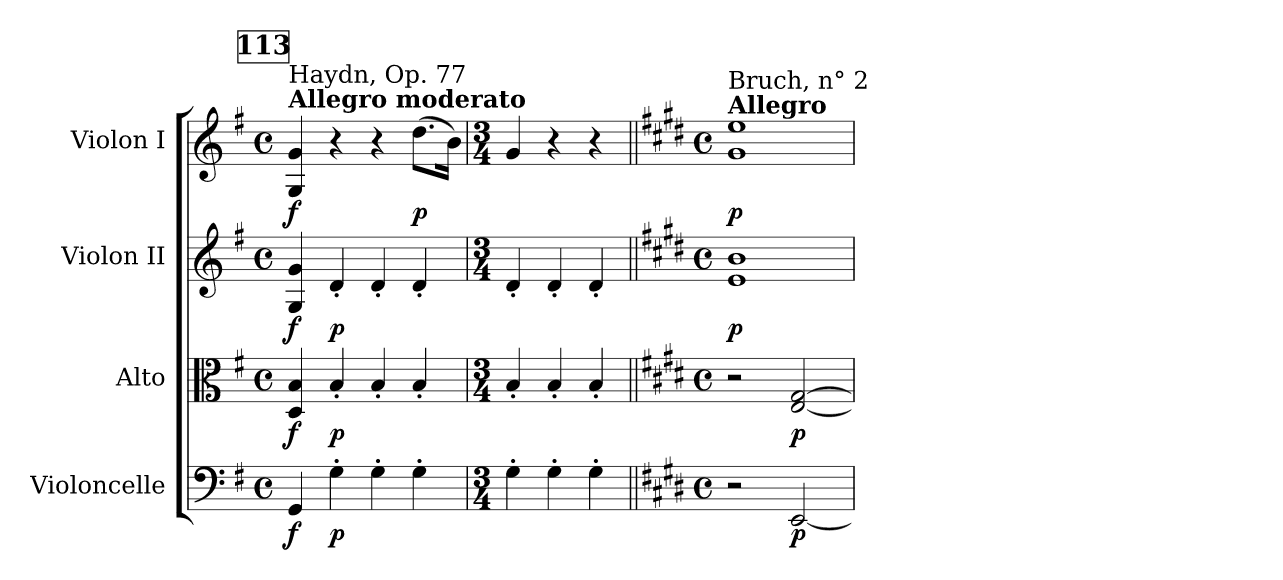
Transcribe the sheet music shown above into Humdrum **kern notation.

**kern	**dynam	**kern	**dynam	**kern	**dynam	**kern	**dynam
*part4	*part4	*part3	*part3	*part2	*part2	*part1	*part1
*staff4	*staff4	*staff3	*staff3	*staff2	*staff2	*staff1	*staff1
*I"Violoncelle	*	*I"Alto	*	*I"Violon II	*	*I"Violon I	*
*I'Vc.	*	*I'Alt.	*	*I'Vln. II	*	*I'Vln. I	*
!!LO:LB:g=z
*clefF4	*	*clefC3	*	*clefG2	*	*clefG2	*
*k[f#]	*	*k[f#]	*	*k[f#]	*	*k[f#]	*
*G:	*	*G:	*	*G:	*	*G:	*
*M4/4	*	*M4/4	*	*M4/4	*	*M4/4	*
*met(c)	*	*met(c)	*	*met(c)	*	*met(c)	*
!!LO:REH:place=s1:a:t=113
=225	=225	=225	=225	=225	=225	=225	=225
!	!	!	!	!	!	!LO:TX:a:B:t=Allegro moderato	!
!	!	!	!	!	!	!LO:TX:a:t=Haydn, Op. 77	!
!	!LO:DY:b	!	!LO:DY:b	!	!LO:DY:b	!	!LO:DY:b
4GG/	f	4B/ 4D/	f	4g/ 4G/	f	4g/ 4G/	f
!	!LO:DY:b	!	!LO:DY:b	!	!LO:DY:b	!	!
4G'>\	p	4B'</	p	4d'</	p	4r	.
4G'>\	.	4B'</	.	4d'</	.	4r	.
!	!	!	!	!	!	!	!LO:DY:b
4G'>\	.	4B'</	.	4d'</	.	(8.dd\L	p
.	.	.	.	.	.	16b\Jk)	.
=226	=226	=226	=226	=226	=226	=226	=226
*M3/4	*	*M3/4	*	*M3/4	*	*M3/4	*
4G'>\	.	4B'</	.	4d'</	.	4g/	.
4G'>\	.	4B'</	.	4d'</	.	4r	.
4G'>\	.	4B'</	.	4d'</	.	4r	.
=227||	=227||	=227||	=227||	=227||	=227||	=227||	=227||
!!LO:REH:place=s1:a:t=114
*k[f#c#g#d#]	*	*k[f#c#g#d#]	*	*k[f#c#g#d#]	*	*k[f#c#g#d#]	*
*E:	*	*E:	*	*E:	*	*E:	*
*M4/4	*	*M4/4	*	*M4/4	*	*M4/4	*
*met(c)	*	*met(c)	*	*met(c)	*	*met(c)	*
!	!	!	!	!	!	!LO:TX:a:B:t=Allegro	!
!	!	!	!	!	!	!LO:TX:a:t=Bruch, n° 2	!
!	!	!	!	!	!LO:DY:b	!	!LO:DY:b
2r	.	2r	.	1b 1e	p	1ee 1g#	p
!	!LO:DY:b	!	!LO:DY:b	!	!	!	!
[<2EE/	p	[>2G#/ [<2E/	p	.	.	.	.
=	=	=	=	=	=	=	=
*-	*-	*-	*-	*-	*-	*-	*-
